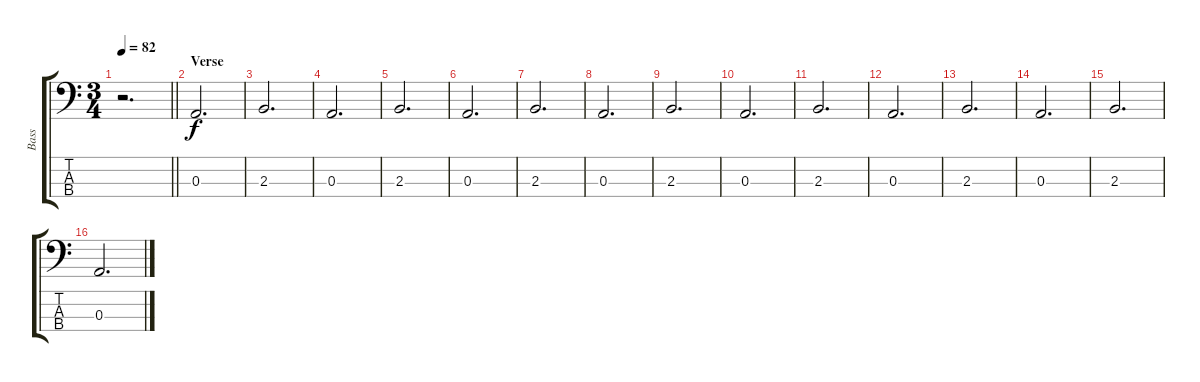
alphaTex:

\track ("Bass" "Bass") {instrument electricbassfinger}
\staff {score tabs}
\tuning (G2 D2 A1 E1) {hide}
\ts (3 4)
\tempo 82
\clef f4
\barLineRight lightlight
\ks c
r.2{d dy f} |
\section ("" "Verse")
0.3.2{d} |
2.3.2{d} |
0.3.2{d} |
2.3.2{d} |
0.3.2{d} |
2.3.2{d} |
0.3.2{d} |
2.3.2{d} |
0.3.2{d} |
2.3.2{d} |
0.3.2{d} |
2.3.2{d} |
0.3.2{d} |
2.3.2{d} |
0.3.2{d}
